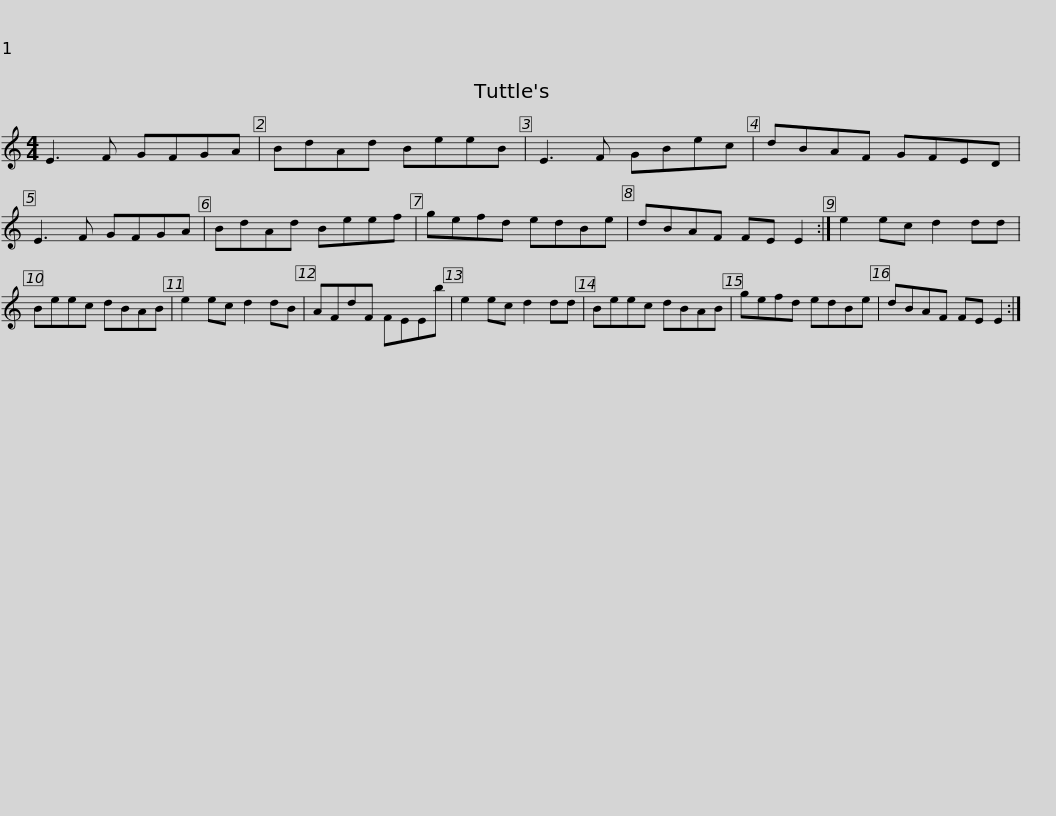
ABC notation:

X:1
L:1/8
M:4/4
I:linebreak $
K:C
V:1 treble
V:1
 E3 F GFGA | BdAd BeeB | E3 F GBec | dBAF GFED | E3 F GFGA | %5
 BdAd Beef |$ gefd edBe | dBAF FE E2 :| e2 ec d2 dd | Beec dBAB | %10
 e2 ec d2 dB | AFdF FEEb |$ e2 ec d2 dd | Beec dBAB | gefd edBe | %15
 dBAF FE E2 :| %16
